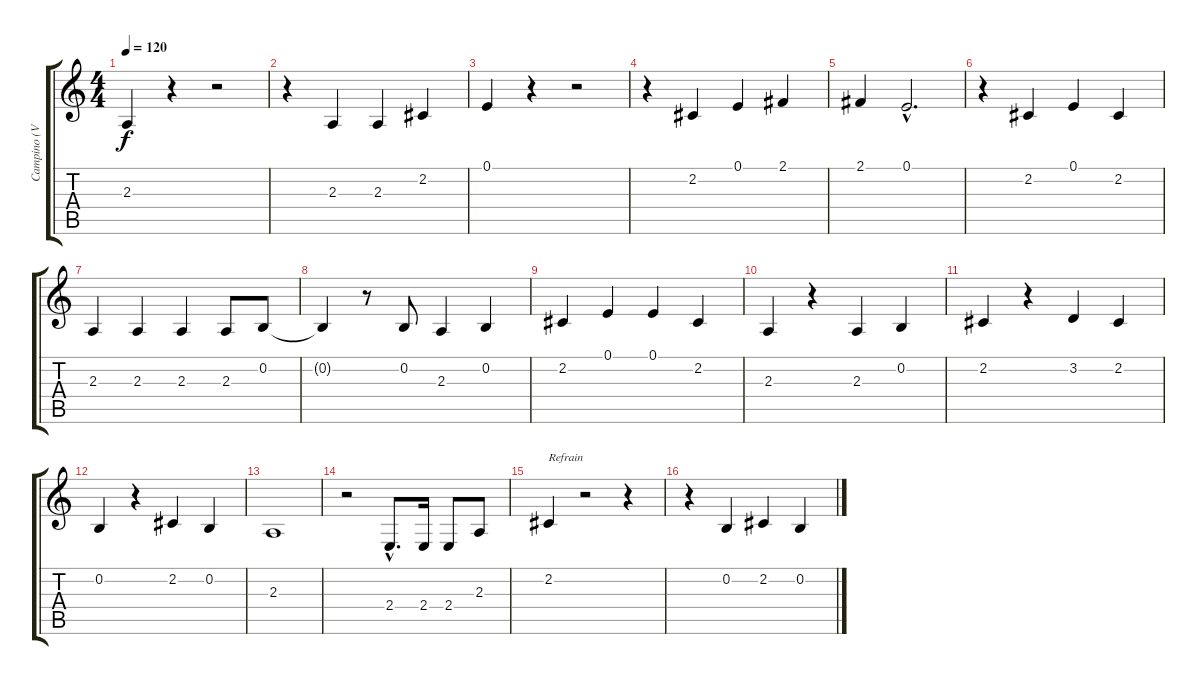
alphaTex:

\track ("Campino (Voice)" "Campino (V") {instrument electricgrandpiano}
\staff {score tabs}
\tuning (E4 B3 G3 D3 A2 E2) {hide}
\ts (4 4)
\tempo 120
\clef g2
\ks c
2.3.4{dy f} r.4 r.2 |
r.4 2.3.4 2.3.4 2.2.4 |
0.1.4 r.4 r.2 |
r.4 2.2.4 0.1.4 2.1.4 |
2.1.4 0.1{hac}.2{d} |
r.4 2.2.4 0.1.4 2.2.4 |
2.3.4 2.3.4 2.3.4 2.3.8 0.2.8 |
0.2{t}.4 r.8 0.2.8 2.3.4 0.2.4 |
2.2.4 0.1.4 0.1.4 2.2.4 |
2.3.4 r.4 2.3.4 0.2.4 |
2.2.4 r.4 3.2.4 2.2.4 |
0.2.4 r.4 2.2.4 0.2.4 |
2.3.1 |
r.2 2.4{hac}.8{d} 2.4.16 2.4.8 2.3.8 |
2.2.4{txt "Refrain"} r.2 r.4 |
r.4 0.2.4 2.2.4 0.2.4
